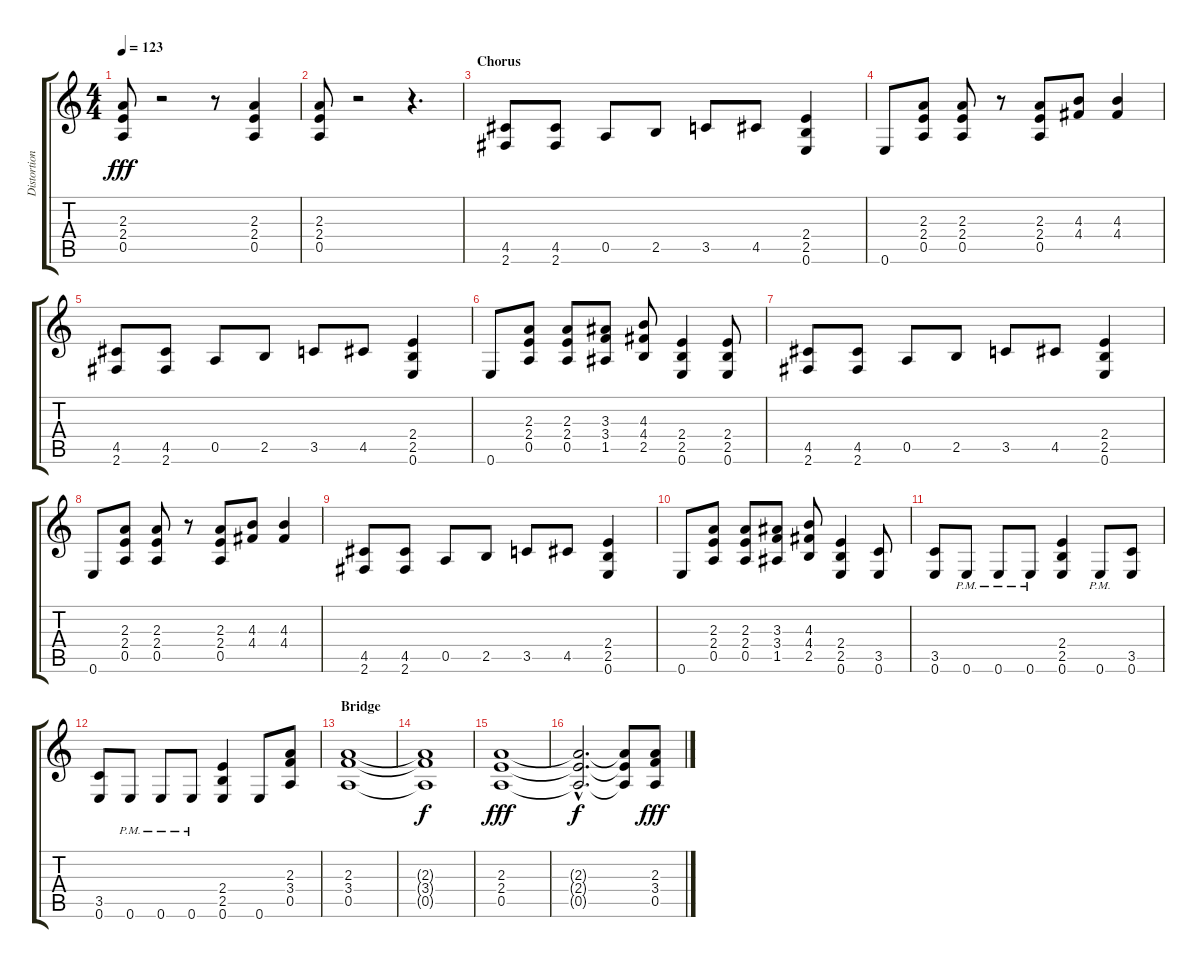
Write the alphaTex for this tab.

\track ("Distortion Guitar 2" "Distortion") {instrument distortionguitar}
\staff {score tabs}
\tuning (E4 B3 G3 D3 A2 E2) {hide}
\ts (4 4)
\tempo 123
\clef g2
\ks c
(2.3 2.4 0.5).8{dy fff} r.2 r.8 (2.3 2.4 0.5).4 |
(2.3 2.4 0.5).8 r.2 r.4{d} |
\section ("" "Chorus")
(4.5 2.6).8 (4.5 2.6).8 0.5.8 2.5.8 3.5.8 4.5.8 (2.4 2.5 0.6).4 |
0.6.8 (2.3 2.4 0.5).8 (2.3 2.4 0.5).8 r.8 (2.3 2.4 0.5).8 (4.3 4.4).8 (4.3 4.4).4 |
(4.5 2.6).8 (4.5 2.6).8 0.5.8 2.5.8 3.5.8 4.5.8 (2.4 2.5 0.6).4 |
0.6.8 (2.3 2.4 0.5).8 (2.3 2.4 0.5).8 (3.3 3.4 1.5).8 (4.3 4.4 2.5).8 (2.4 2.5 0.6).4 (2.4 2.5 0.6).8 |
(4.5 2.6).8 (4.5 2.6).8 0.5.8 2.5.8 3.5.8 4.5.8 (2.4 2.5 0.6).4 |
0.6.8 (2.3 2.4 0.5).8 (2.3 2.4 0.5).8 r.8 (2.3 2.4 0.5).8 (4.3 4.4).8 (4.3 4.4).4 |
(4.5 2.6).8 (4.5 2.6).8 0.5.8 2.5.8 3.5.8 4.5.8 (2.4 2.5 0.6).4 |
0.6.8 (2.3 2.4 0.5).8 (2.3 2.4 0.5).8 (3.3 3.4 1.5).8 (4.3 4.4 2.5).8 (2.4 2.5 0.6).4 (3.5 0.6).8 |
(3.5 0.6).8 0.6{pm}.8 0.6{pm}.8 0.6{pm}.8 (2.4 2.5 0.6).4 0.6{pm}.8 (3.5 0.6).8 |
(3.5 0.6).8 0.6{pm}.8 0.6{pm}.8 0.6{pm}.8 (2.4 2.5 0.6).4 0.6.8 (2.3 3.4 0.5).8 |
\section ("" "Bridge ")
(2.3 3.4 0.5).1 |
(2.3{t} 3.4{t} 0.5{t}).1{dy f} |
(2.3 2.4 0.5).1{dy fff} |
(2.3{hac t} 2.4{hac t} 0.5{hac t}).2{d dy f} (2.3{t} 2.4{t} 0.5{t}).8 (2.3 3.4 0.5).8{dy fff}
